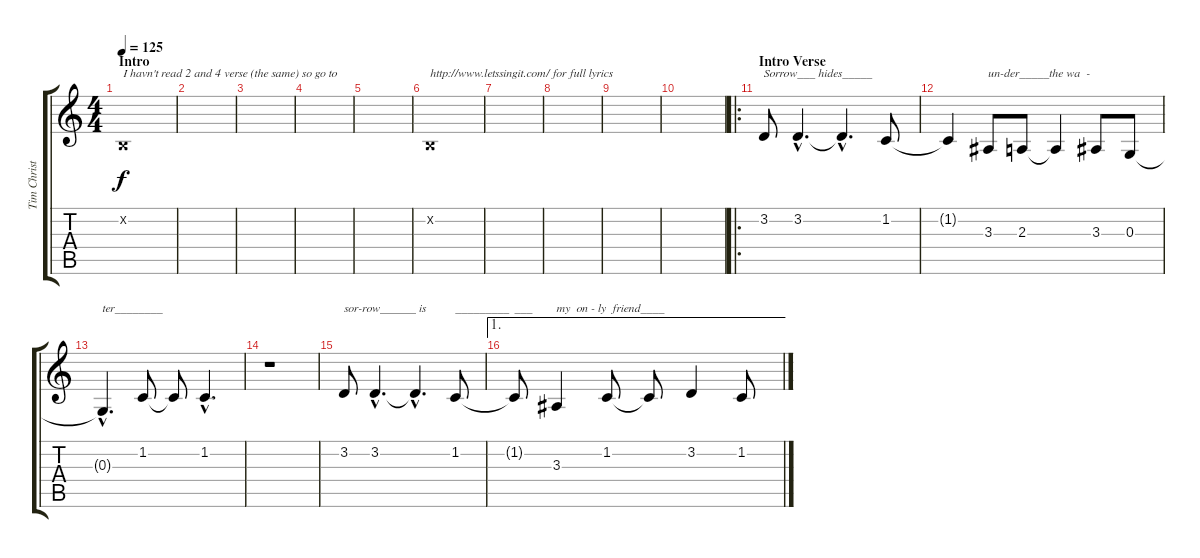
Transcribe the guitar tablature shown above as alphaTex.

\track ("Tim Christensen (Vocal)" "Tim Christ") {instrument voiceoohs}
\staff {score tabs}
\tuning (E4 B3 G3 D3 A2 E2) {hide}
\ts (4 4)
\section ("" "Intro")
\tempo 125
\clef g2
\ks c
0.2{x}.1{txt "I havn't read 2 and 4 verse (the same) so go to" dy f volume 0 instrument voiceoohs} |
|
|
|
|
0.2{x}.1{txt "http://www.letssingit.com/ for full lyrics"} |
|
|
|
|
\ro
\section ("" "Intro Verse")
3.2.8{txt "Sorrow___ hides_____" volume 16} 3.2{hac}.4{d} 3.2{hac t}.4{d} 1.2.8 |
1.2{t}.4 3.3.8{txt "un-der_____the wa  -"} 2.3.8 2.3{t}.4 3.3.8 0.3.8 |
0.3{hac t}.4{d txt "ter________"} 1.2.8 1.2{t}.8 1.2{hac}.4{d} |
r.1 |
3.2.8{txt "sor-row______ is"} 3.2{hac}.4{d} 3.2{hac t}.4{d} 1.2.8{txt "_________"} |
\ae 1
1.2{t}.8{txt "___"} 3.3.4{txt "my  on - ly  friend____"} 1.2.8 1.2{t}.8 3.2.4 1.2.8
